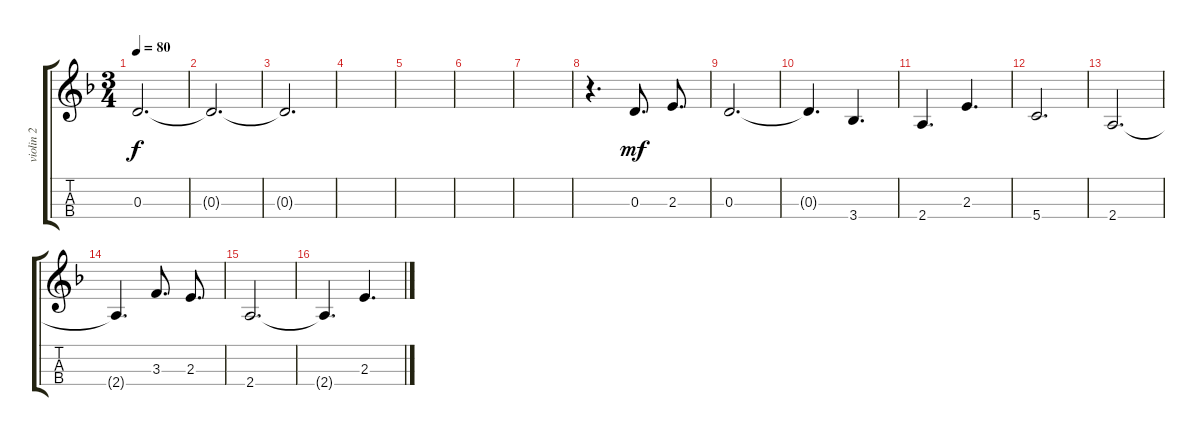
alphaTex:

\track ("violin 2" "violin 2") {instrument stringensemble2}
\staff {score tabs}
\tuning (E5 A4 D4 G3) {hide}
\ts (3 4)
\tempo 80
\clef g2
\ks f
0.3.2{d dy f volume 1} |
0.3{t}.2{d} |
0.3{t}.2{d} |
|
|
|
|
r.4{d volume 16} 0.3.8{d dy mf} 2.3.8{d} |
0.3.2{d} |
0.3{t}.4{d} 3.4.4{d} |
2.4.4{d} 2.3.4{d} |
5.4.2{d} |
2.4.2{d} |
2.4{t}.4{d} 3.3.8{d} 2.3.8{d} |
2.4.2{d} |
2.4{t}.4{d} 2.3.4{d}
